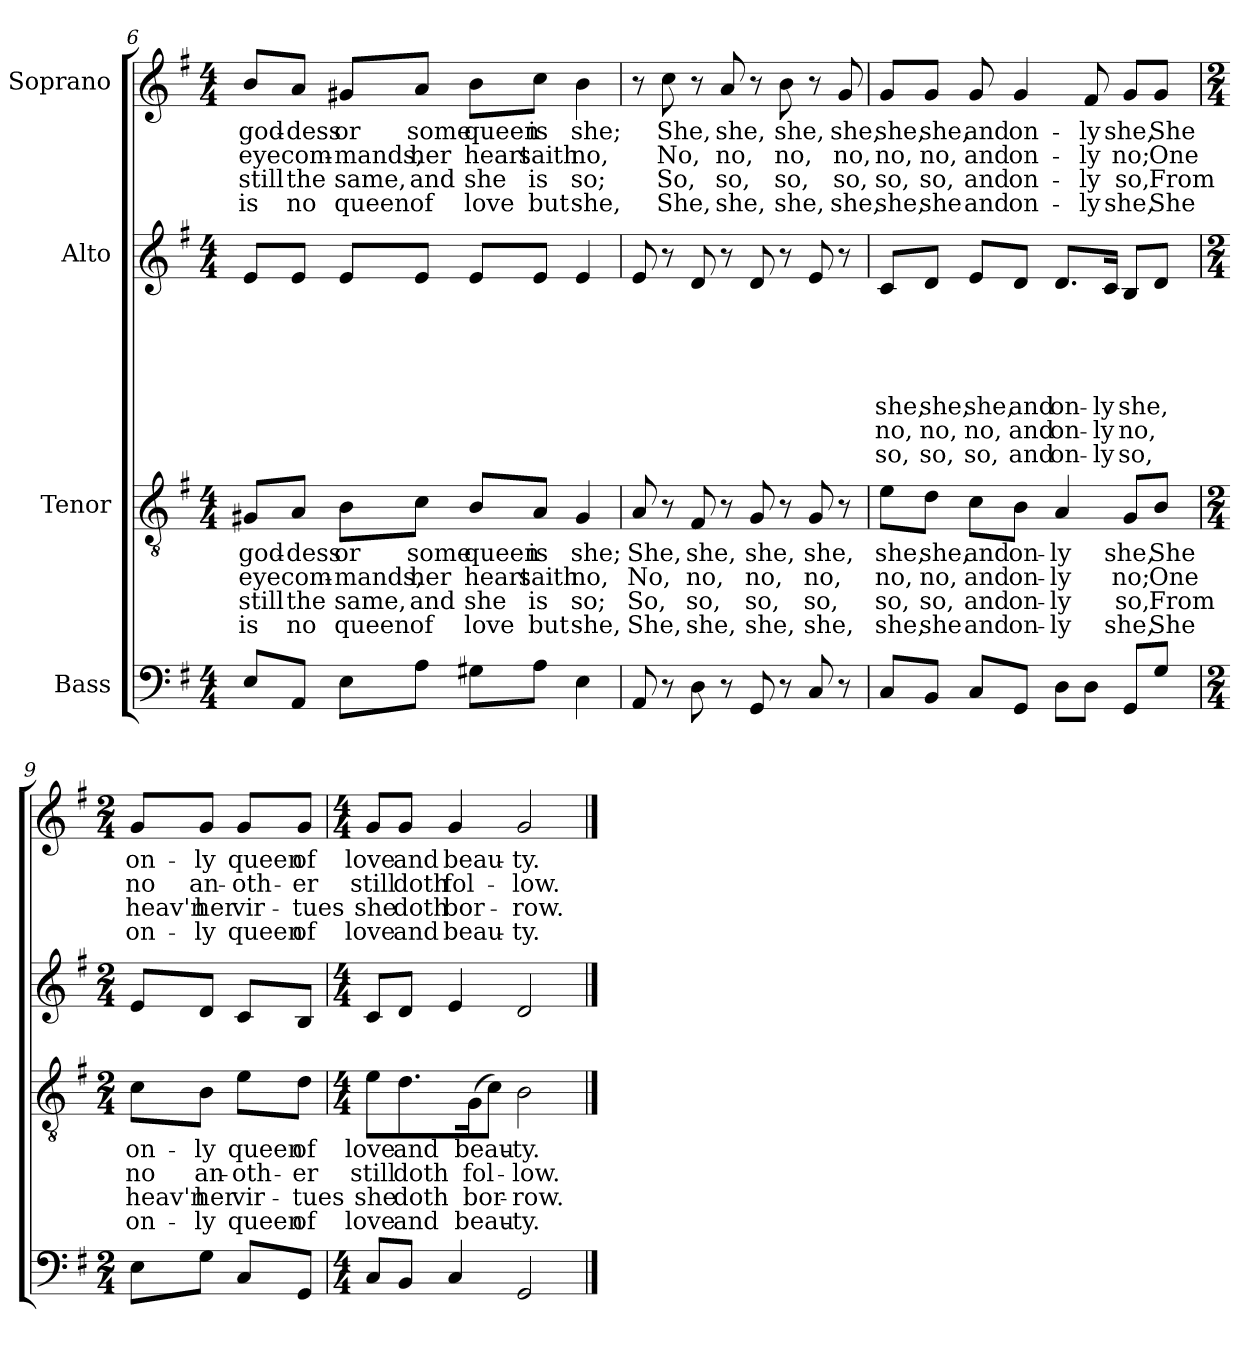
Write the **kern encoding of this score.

**kern	**kern	**text	**text	**text	**text	**kern	**text	**text	**text	**text	**text	**text	**text	**kern	**text	**text	**text	**text
*part4	*part3	*part3	*part3	*part3	*part3	*part2	*part2	*part2	*part2	*part2	*part2	*part2	*part2	*part1	*part1	*part1	*part1	*part1
*staff4	*staff3	*staff3	*staff3	*staff3	*staff3	*staff2	*staff2	*staff2	*staff2	*staff2	*staff2	*staff2	*staff2	*staff1	*staff1	*staff1	*staff1	*staff1
*I"Bass	*I"Tenor	*	*	*	*	*I"Alto	*	*	*	*	*	*	*	*I"Soprano	*	*	*	*
*clefF4	*clefGv2	*	*	*	*	*clefG2	*	*	*	*	*	*	*	*clefG2	*	*	*	*
*k[f#]	*k[f#]	*	*	*	*	*k[f#]	*	*	*	*	*	*	*	*k[f#]	*	*	*	*
*G:	*G:	*	*	*	*	*G:	*	*	*	*	*	*	*	*G:	*	*	*	*
*M4/4	*M4/4	*	*	*	*	*M4/4	*	*	*	*	*	*	*	*M4/4	*	*	*	*
=6	=6	=6	=6	=6	=6	=6	=6	=6	=6	=6	=6	=6	=6	=6	=6	=6	=6	=6
8E/L	8G#X/L	god-	eye	still	is	8e/L	.	.	.	.	.	.	.	8b/L	god-	eye	still	is
8AA/J	8A/J	-dess	com-	the	no	8e/J	.	.	.	.	.	.	.	8a/J	-dess	com-	the	no
8E\L	8B\L	or	-mands,	same,	queen	8e/L	.	.	.	.	.	.	.	8g#X/L	or	-mands,	same,	queen
8A\J	8c\J	some	her	and	of	8e/J	.	.	.	.	.	.	.	8a/J	some	her	and	of
8G#X\L	8B/L	queen	heart	she	love	8e/L	.	.	.	.	.	.	.	8b\L	queen	heart	she	love
8A\J	8A/J	is	saith	is	but	8e/J	.	.	.	.	.	.	.	8cc\J	is	saith	is	but
4E\	4G#/	she;	no,	so;	she,	4e/	.	.	.	.	.	.	.	4b\	she;	no,	so;	she,
!!LO:LB:g=z
=7	=7	=7	=7	=7	=7	=7	=7	=7	=7	=7	=7	=7	=7	=7	=7	=7	=7	=7
8AA/	8A/	She,	No,	So,	She,	8e/	.	.	.	.	.	.	.	8r	.	.	.	.
8r	8r	.	.	.	.	8r	.	.	.	.	.	.	.	8cc\	She,	No,	So,	She,
8D\	8F#/	she,	no,	so,	she,	8d/	.	.	.	.	.	.	.	8r	.	.	.	.
8r	8r	.	.	.	.	8r	.	.	.	.	.	.	.	8a/	she,	no,	so,	she,
8GG/	8G/	she,	no,	so,	she,	8d/	.	.	.	.	.	.	.	8r	.	.	.	.
8r	8r	.	.	.	.	8r	.	.	.	.	.	.	.	8b\	she,	no,	so,	she,
8C/	8G/	she,	no,	so,	she,	8e/	.	.	.	.	.	.	.	8r	.	.	.	.
8r	8r	.	.	.	.	8r	.	.	.	.	.	.	.	8g/	she,	no,	so,	she,
=8	=8	=8	=8	=8	=8	=8	=8	=8	=8	=8	=8	=8	=8	=8	=8	=8	=8	=8
8C/L	8e\L	she,	no,	so,	she,	8c/L	.	.	.	.	she,	no,	so,	8g/L	she,	no,	so,	she,
8BB/J	8d\J	she,	no,	so,	she	8d/J	.	.	.	.	she,	no,	so,	8g/J	she,	no,	so,	she
8C/L	8c\L	and	and	and	and	8e/L	.	.	.	.	she,	no,	so,	8g/	and	and	and	and
8GG/J	8B\J	on-	on-	on-	on-	8d/J	.	.	.	.	and	and	and	4g/	on-	on-	on-	on-
8D\L	4A/	-ly	-ly	-ly	-ly	8.d/L	.	.	.	.	on-	on-	on-	.	.	.	.	.
8D\J	.	.	.	.	.	.	.	.	.	.	.	.	.	8f#/	-ly	-ly	-ly	-ly
.	.	.	.	.	.	16c/Jk	.	.	.	.	-ly	-ly	-ly	.	.	.	.	.
8GG/L	8G/L	she,	no;	so,	she,	8B/L	.	.	.	.	she,	no,	so,	8g/L	she,	no;	so,	she,
8G/J	8B/J	She	One	From	She	8d/J	.	.	.	.	.	.	.	8g/J	She	One	From	She
=9	=9	=9	=9	=9	=9	=9	=9	=9	=9	=9	=9	=9	=9	=9	=9	=9	=9	=9
*M2/4	*M2/4	*	*	*	*	*M2/4	*	*	*	*	*	*	*	*M2/4	*	*	*	*
8E\L	8c\L	on-	no	heav'n	on-	8e/L	.	.	.	.	.	.	.	8g/L	on-	no	heav'n	on-
8G\J	8B\J	-ly	an-	her	-ly	8d/J	.	.	.	.	.	.	.	8g/J	-ly	an-	her	-ly
8C/L	8e\L	queen	-oth-	vir-	queen	8c/L	.	.	.	.	.	.	.	8g/L	queen	-oth-	vir-	queen
8GG/J	8d\J	of	-er	-tues	of	8B/J	.	.	.	.	.	.	.	8g/J	of	-er	-tues	of
=10	=10	=10	=10	=10	=10	=10	=10	=10	=10	=10	=10	=10	=10	=10	=10	=10	=10	=10
*M4/4	*M4/4	*	*	*	*	*M4/4	*	*	*	*	*	*	*	*M4/4	*	*	*	*
8C/L	8e\L	love	still	she	love	8c/L	.	.	.	.	.	.	.	8g/L	love	still	she	love
8BB/J	8.d\	and	doth	doth	and	8d/J	.	.	.	.	.	.	.	8g/J	and	doth	doth	and
4C/	.	.	.	.	.	4e/	.	.	.	.	.	.	.	4g/	beau-	fol-	bor-	beau-
.	(16G\k	beau-	fol-	bor-	beau-	.	.	.	.	.	.	.	.	.	.	.	.	.
.	8c\J)	.	.	.	.	.	.	.	.	.	.	.	.	.	.	.	.	.
2GG/	2B\	-ty.	-low.	-row.	-ty.	2d/	.	.	.	.	.	.	.	2g/	-ty.	-low.	-row.	-ty.
==	==	==	==	==	==	==	==	==	==	==	==	==	==	==	==	==	==	==
*-	*-	*-	*-	*-	*-	*-	*-	*-	*-	*-	*-	*-	*-	*-	*-	*-	*-	*-
